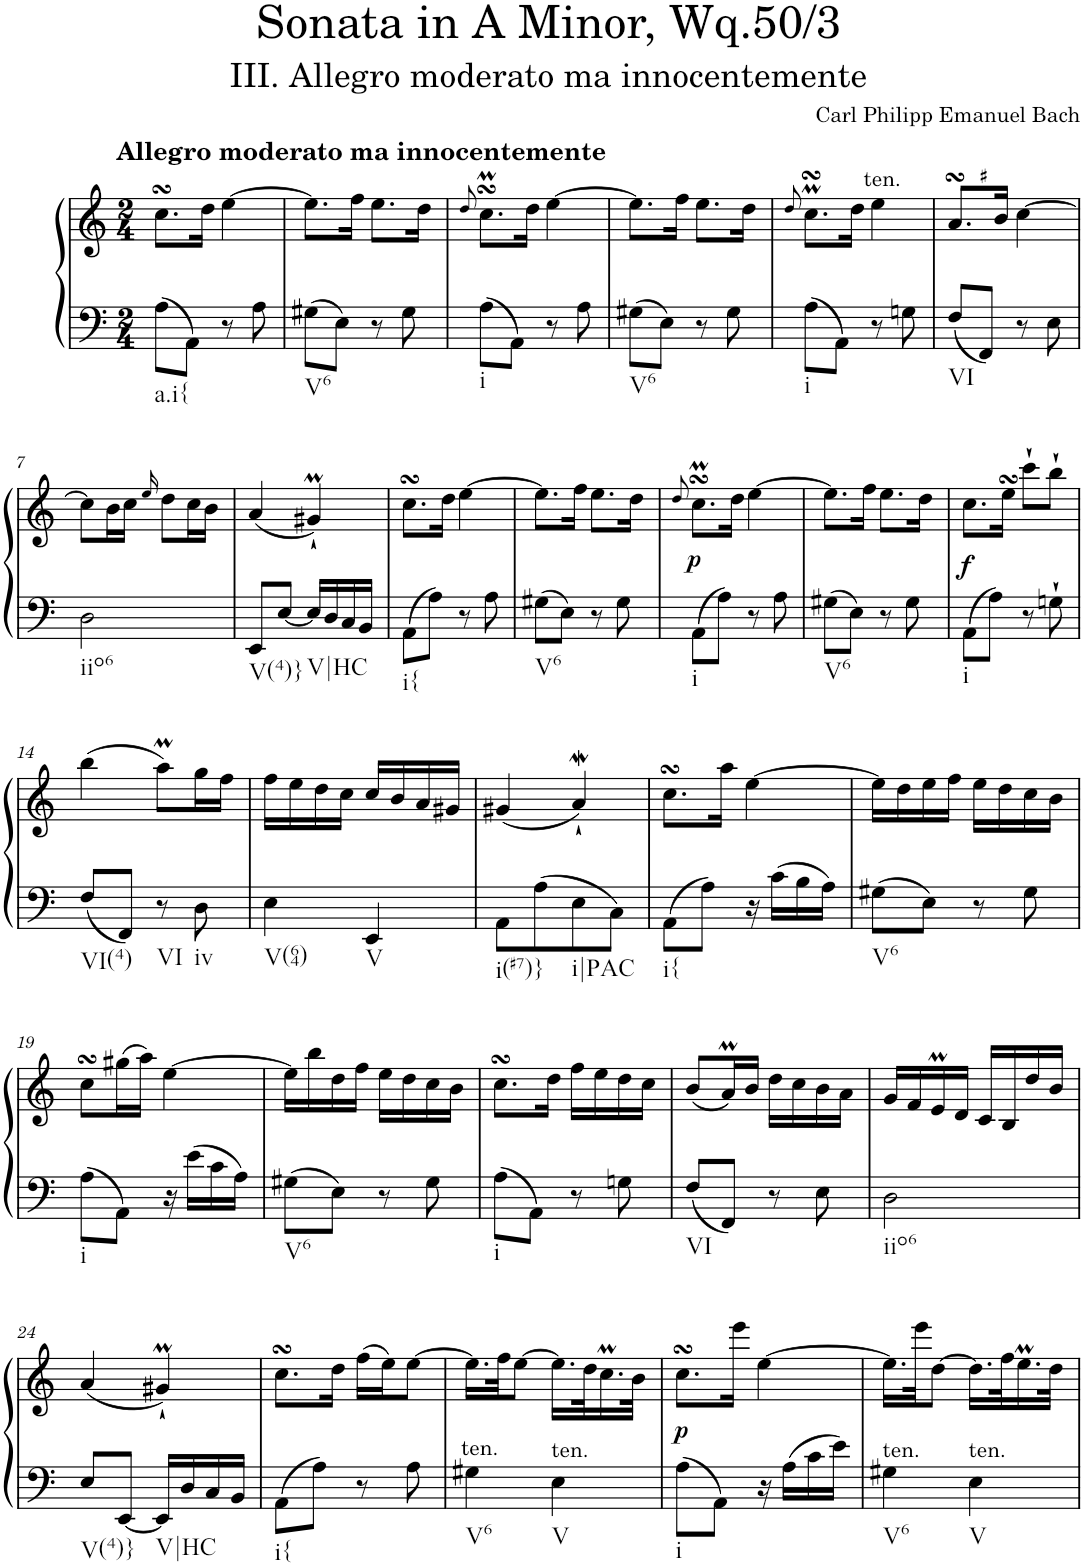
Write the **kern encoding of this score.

**kern	**kern	**dynam
*part1	*part1	*part1
*staff2	*staff1	*staff1/2
*I"Harpsichord	*	*
*I'Hch.	*	*
*clefF4	*clefG2	*
*k[]	*k[]	*
*M2/4	*M2/4	*
=1	=1	=1
!	!LO:TX:a:B:t=Allegro moderato ma innocentemente	!
!LO:TX:b:t=a.i{	!	!
8A\L	8.ccsSSs\L	.
8AA\J	.	.
.	16dd\Jk	.
8r	[4ee\	.
8A\	.	.
=2	=2	=2
!LO:TX:b:t=V6	!	!
8G#X\L	8.ee\L]	.
8E\J	.	.
.	16ff\Jk	.
8r	8.ee\L	.
8G#\	.	.
.	16dd\Jk	.
=3	=3	=3
.	8qdd/	.
!LO:TX:b:t=i	!	!
8A\L	8.ccsSSsM\L	.
8AA\J	.	.
.	16dd\Jk	.
8r	[4ee\	.
8A\	.	.
=4	=4	=4
!LO:TX:b:t=V6	!	!
8G#X\L	8.ee\L]	.
8E\J	.	.
.	16ff\Jk	.
8r	8.ee\L	.
8G#\	.	.
.	16dd\Jk	.
=5	=5	=5
.	8qdd/	.
!LO:TX:b:t=i	!	!
8A\L	8.ccsSSsM\L	.
8AA\J	.	.
.	16dd\Jk	.
!	!LO:TX:a:t=ten.	!
8r	4ee\	.
8Gn\	.	.
=6	=6	=6
*	*^	*
!LO:TX:b:t=VI	!	!	!
8F/L	8.asSSS/L	8.g#X!	.
8FF/J	.	.	.
.	16b/Jk	4ryy	.
8r	[4cc\	.	.
8E\	.	.	.
.	.	16ryy	.
!!LO:LB:g=z
=7	=7	=7	=7
!LO:TX:b:t=iio6	!	!	!
*	*v	*v	*
2D\	8cc\L]	.
.	16b\L	.
.	16cc\JJ	.
.	16qee/	.
.	8dd\L	.
.	16cc\L	.
.	16b\JJ	.
=8	=8	=8
!LO:TX:b:t=V(4)}	!	!
8EE/L	(<4a/	.
[8E/J	.	.
!LO:TX:b:t=V|HC	!	!
16E/LL]	4g#Xm`/)	.
16D/	.	.
16C/	.	.
16BB/JJ	.	.
=9	=9	=9
!LO:TX:b:t=i{	!	!
8AA\L	8.ccsSSs\L	.
8A\J	.	.
.	16dd\Jk	.
8r	[4ee\	.
8A\	.	.
=10	=10	=10
!LO:TX:b:t=V6	!	!
8G#X\L	8.ee\L]	.
8E\J	.	.
.	16ff\Jk	.
8r	8.ee\L	.
8G#\	.	.
.	16dd\Jk	.
=11	=11	=11
.	8qdd/	.
!LO:TX:b:t=i	!	!
!	!	!LO:DY:b
8AA\L	8.ccMsSSs\L	p
8A\J	.	.
.	16dd\Jk	.
8r	[4ee\	.
8A\	.	.
=12	=12	=12
!LO:TX:b:t=V6	!	!
8G#X\L	8.ee\L]	.
8E\J	.	.
.	16ff\Jk	.
8r	8.ee\L	.
8G#\	.	.
.	16dd\Jk	.
=13	=13	=13
!LO:TX:b:t=i	!	!
!	!	!LO:DY:b
8AA\L	8.cc\L	f
8A\J	.	.
.	16eesSsS\Jk	.
8r	8ccc`\L	.
8Gn`\	8bb`\J	.
!!LO:LB:g=z
=14	=14	=14
!LO:TX:b:t=VI(4)	!	!
8F/L	(>4bb\	.
8FF/J	.	.
!LO:TX:b:t=VI	!	!
8r	8aaM\L)	.
!LO:TX:b:t=iv	!	!
8D\	16gg\L	.
.	16ff\JJ	.
=15	=15	=15
!LO:TX:b:t=V(64)	!	!
4E\	16ff\LL	.
.	16ee\	.
.	16dd\	.
.	16cc\JJ	.
!LO:TX:b:t=V	!	!
4EE/	16cc/LL	.
.	16b/	.
.	16a/	.
.	16g#X/JJ	.
=16	=16	=16
!LO:TX:b:t=i(#7)}	!	!
8AA\L	(<4g#X/	.
8A\	.	.
!LO:TX:b:t=i|PAC	!	!
8E\	4aW`/)	.
8C\J	.	.
=17	=17	=17
!LO:TX:b:t=i{	!	!
8AA\L	8.ccsSSs\L	.
8A\J	.	.
.	16aa\Jk	.
16r	[4ee\	.
16c\LL	.	.
16B\	.	.
16A\JJ	.	.
=18	=18	=18
!LO:TX:b:t=V6	!	!
8G#X\L	16ee\LL]	.
.	16dd\	.
8E\J	16ee\	.
.	16ff\JJ	.
8r	16ee\LL	.
.	16dd\	.
8G#\	16cc\	.
.	16b\JJ	.
!!LO:LB:g=z
=19	=19	=19
!LO:TX:b:t=i	!	!
8A\L	8ccsSSs\L	.
8AA\J	(>16gg#X\L	.
.	16aa\JJ)	.
16r	[4ee\	.
16e\LL	.	.
16c\	.	.
16A\JJ	.	.
=20	=20	=20
!LO:TX:b:t=V6	!	!
8G#X\L	16ee\LL]	.
.	16bb\	.
8E\J	16dd\	.
.	16ff\JJ	.
8r	16ee\LL	.
.	16dd\	.
8G#\	16cc\	.
.	16b\JJ	.
=21	=21	=21
!LO:TX:b:t=i	!	!
8A\L	8.ccsSSs\L	.
8AA\J	.	.
.	16dd\Jk	.
8r	16ff\LL	.
.	16ee\	.
8Gn\	16dd\	.
.	16cc\JJ	.
=22	=22	=22
!LO:TX:b:t=VI	!	!
8F/L	(<8b/L	.
8FF/J	16aM/L)	.
.	16b/JJ	.
8r	16dd\LL	.
.	16cc\	.
8E\	16b\	.
.	16a\JJ	.
=23	=23	=23
!LO:TX:b:t=iio6	!	!
2D\	16g/LL	.
.	16f/	.
.	16em/	.
.	16d/JJ	.
.	16c/LL	.
.	16B/	.
.	16dd/	.
.	16b/JJ	.
!!LO:LB:g=z
=24	=24	=24
!LO:TX:b:t=V(4)}	!	!
8E/L	(<4a/	.
[8EE/J	.	.
!LO:TX:b:t=V|HC	!	!
16EE/LL]	4g#Xm`/)	.
16D/	.	.
16C/	.	.
16BB/JJ	.	.
=25	=25	=25
!LO:TX:b:t=i{	!	!
8AA\L	8.ccsSSs\L	.
8A\J	.	.
.	16dd\Jk	.
8r	(>16ff\LL	.
.	16ee\J)	.
8A\	[8ee\J	.
=26	=26	=26
!LO:TX:a:t=ten.	!	!
!LO:TX:b:t=V6	!	!
4G#X\	16.ee\LL]	.
.	32ff\JK	.
.	[8ee\J	.
!LO:TX:a:t=ten.	!	!
!LO:TX:b:t=V	!	!
4E\	16.ee\LL]	.
.	32dd\K	.
.	16.ccM\	.
.	32b\JJk	.
=27	=27	=27
!LO:TX:b:t=i	!	!
!	!	!LO:DY:b
8A\L	8.ccsSSs\L	p
8AA\J	.	.
.	16eee\Jk	.
16r	[4ee\	.
16A\LL	.	.
16c\	.	.
16e\JJ	.	.
=28	=28	=28
!LO:TX:a:t=ten.	!	!
!LO:TX:b:t=V6	!	!
4G#X\	16.ee\LL]	.
.	32eee\JK	.
.	[8dd\J	.
!LO:TX:a:t=ten.	!	!
!LO:TX:b:t=V	!	!
4E\	16.dd\LL]	.
.	32ff\K	.
.	16.eem\	.
.	32dd\JJk	.
=	=	=
*-	*-	*-
